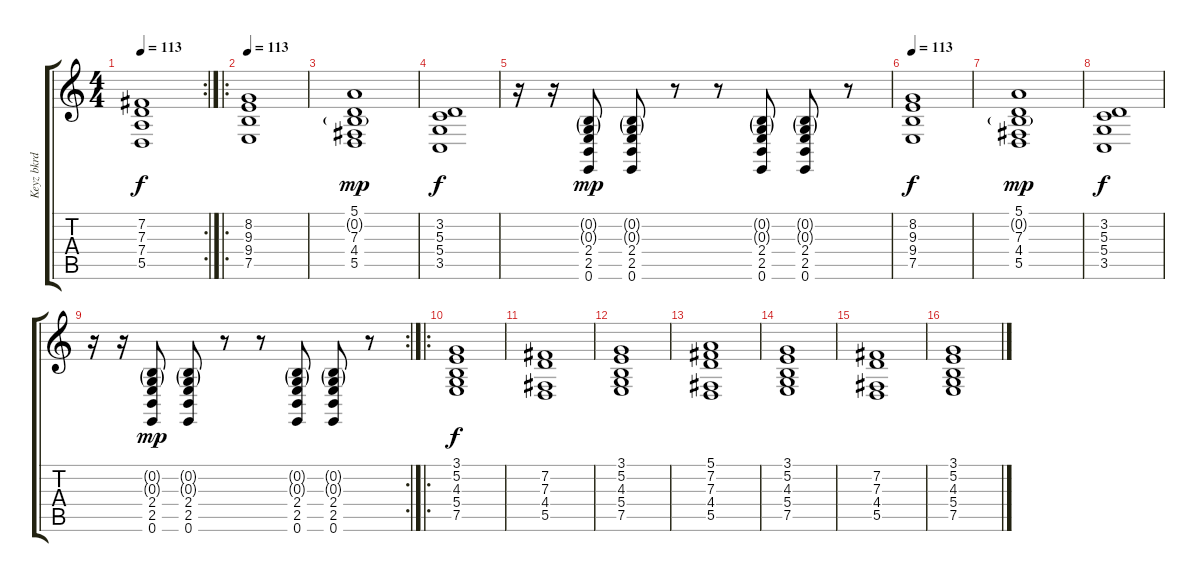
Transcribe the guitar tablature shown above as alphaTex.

\track ("Keyz bkrd" "Keyz bkrd") {instrument stringensemble1}
\staff {score tabs}
\tuning (E4 B3 G3 D3 A2 E2) {hide}
\rc 2
\ts (4 4)
\tempo 113
\clef g2
\ks c
(7.2 7.3 7.4 5.5).1{dy f} |
\ro
\tempo 113
(8.2 9.3 9.4 7.5).1{volume 12 instrument pad8sweep} |
(5.1 0.2{g} 7.3 4.4 5.5).1{dy mp} |
(3.2 5.3 5.4 3.5).1{dy f} |
r.16 r.16 (0.2{g} 0.3{g} 2.4 2.5 0.6).8{dy mp} (0.2{g} 0.3{g} 2.4 2.5 0.6).8 r.8 r.8 (0.2{g} 0.3{g} 2.4 2.5 0.6).8 (0.2{g} 0.3{g} 2.4 2.5 0.6).8 r.8 |
\tempo 113
(8.2 9.3 9.4 7.5).1{dy f volume 12 instrument pad8sweep} |
(5.1 0.2{g} 7.3 4.4 5.5).1{dy mp} |
(3.2 5.3 5.4 3.5).1{dy f} |
\rc 2
r.16 r.16 (0.2{g} 0.3{g} 2.4 2.5 0.6).8{dy mp} (0.2{g} 0.3{g} 2.4 2.5 0.6).8 r.8 r.8 (0.2{g} 0.3{g} 2.4 2.5 0.6).8 (0.2{g} 0.3{g} 2.4 2.5 0.6).8 r.8 |
\ro
(3.1 5.2 4.3 5.4 7.5).1{dy f} |
(7.2 7.3 4.4 5.5).1 |
(3.1 5.2 4.3 5.4 7.5).1 |
(5.1 7.2 7.3 4.4 5.5).1 |
(3.1 5.2 4.3 5.4 7.5).1 |
(7.2 7.3 4.4 5.5).1 |
(3.1 5.2 4.3 5.4 7.5).1
